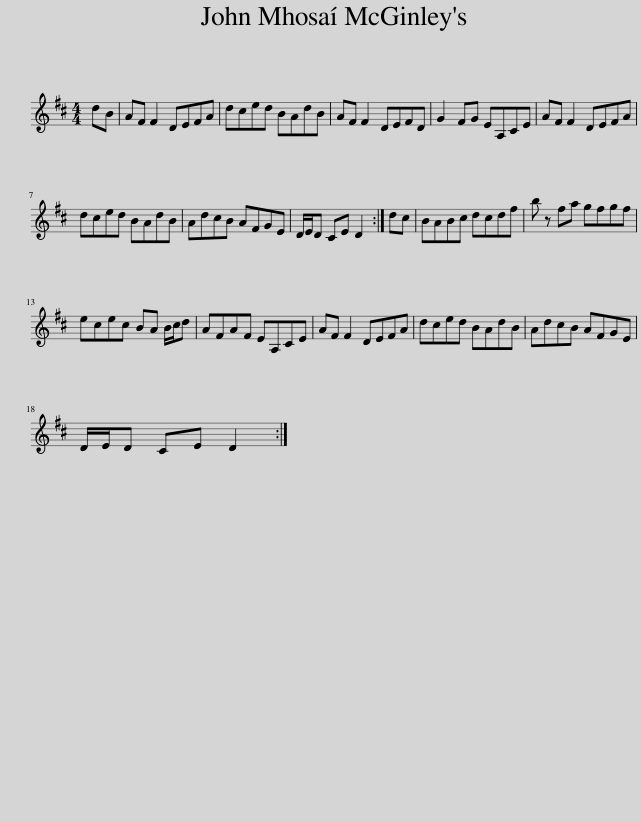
X:1
L:1/8
M:4/4
I:linebreak $
K:D
V:1 treble
V:1
 dB | AF F2 DEFA | dced BAdB | AF F2 DEFD | G2 FG EA,CE | %5
 AF F2 DEFA |$ dced BAdB | AdcB AFGE | D/E/D CE D2 :| dc | %10
 BABc dcdf | b z fa gfgf |$ ecec BA B/c/d | AFAF EA,CE | AF F2 DEFA | %15
 dced BAdB | AdcB AFGE |$ D/E/D CE D2 :| %18
